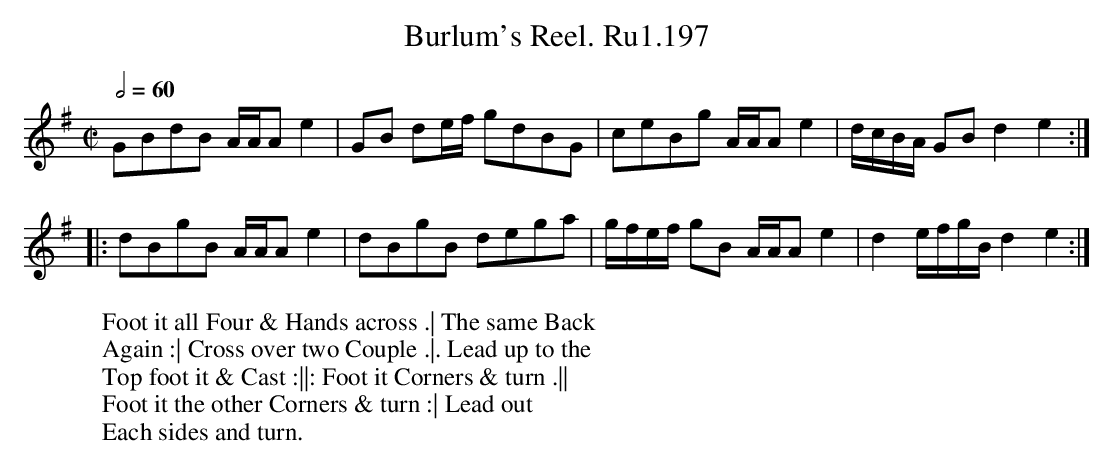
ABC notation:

X:1
T:Burlum's Reel. Ru1.197
M:C|
L:1/8
W:Foot it all Four & Hands across .| The same Back
W:Again :| Cross over two Couple .|. Lead up to the
W:Top foot it & Cast :||: Foot it Corners & turn .||
W:Foot it the other Corners & turn :| Lead out
W:Each sides and turn.
Q:2/4=60
K:G
GBdB A/A/Ae2 | GB de/f/ gdBG | ceBg A/A/Ae2 | d/c/B/A/ GB d2e2 :|
|:dBgB A/A/Ae2 | dBgB dega | g/f/e/f/ gB A/A/Ae2 | d2e/f/g/B/ d2e2 :|]
